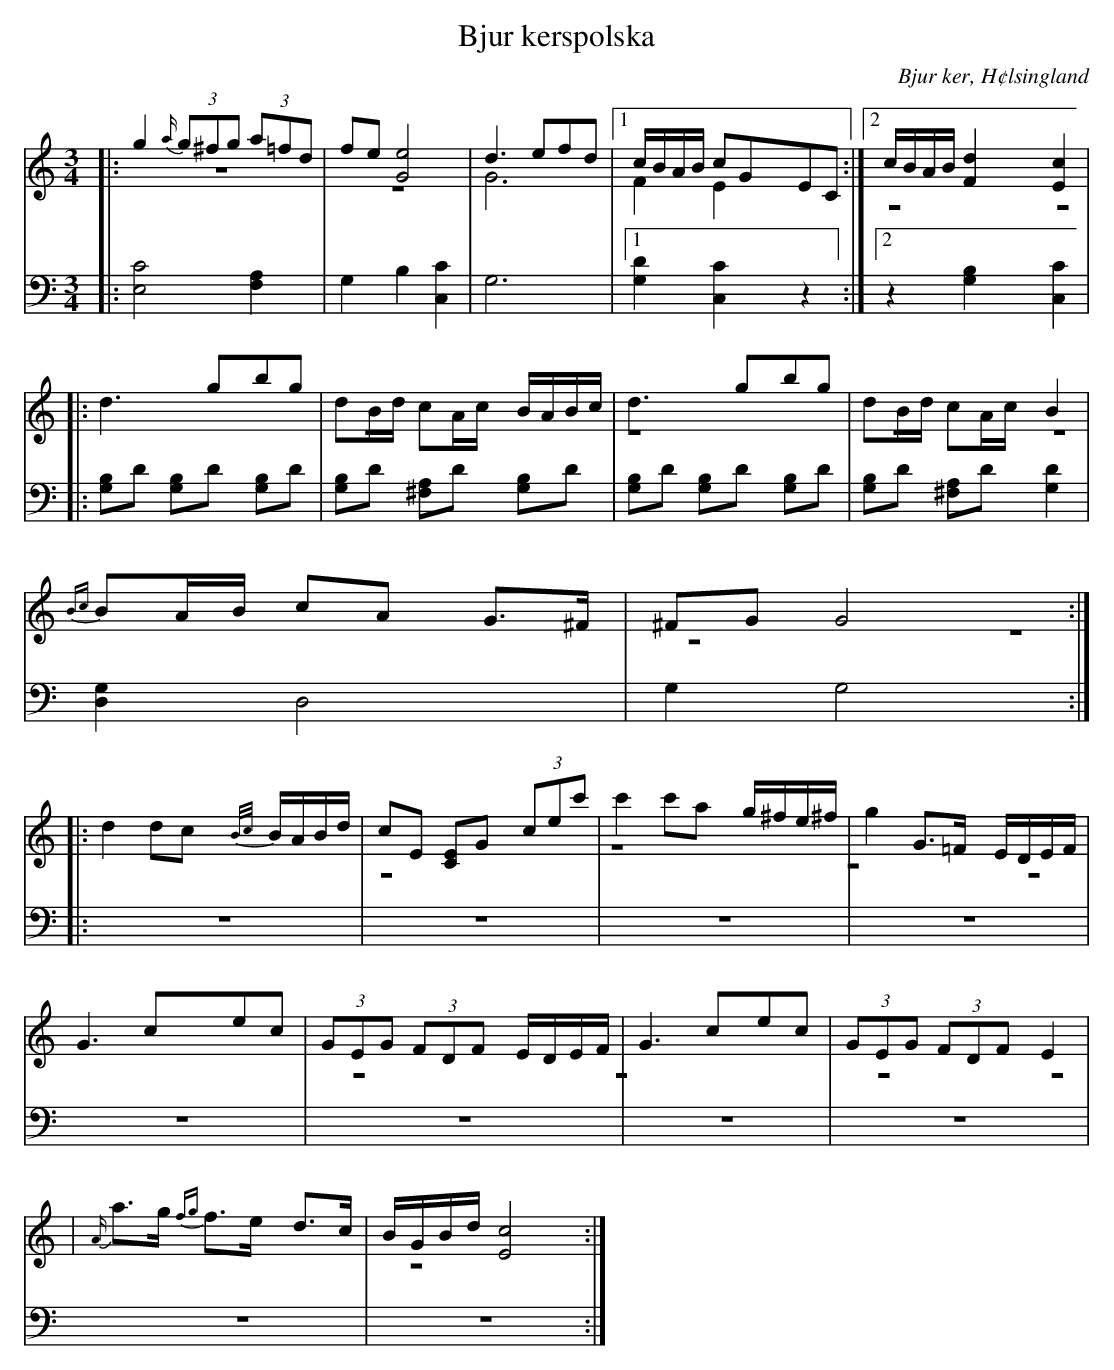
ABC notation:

X:1
T: Bjur kerspolska
O: Bjur ker, H¢lsingland
M: 3/4
L: 1/8
K: C
V:1
V:2 merge
V:3
V:4 merge
V: 1
|:g2 {a/} (3g^fg (3a=fd|fe [G4e4]|d3 efd|1c/B/A/B/ cGEC:|2 c/B/A/B/ [F2d2][E2c2]|
|:d3 gbg| dB/d/ cA/c/ B/A/B/c/| d3 gbg| dB/d/ cA/c/ B2|
{Bc}BA/B/ cA G>^F| ^FG G4 :|
|:d2 dc {B/c/}B/A/B/d/|cE [CE]G (3cec'|c'2 c'a g/^f/e/^f/|g2 G>=F E/D/E/F/|
G3 cec|(3GEG (3FDF E/D/E/F/|G3 cec|(3GEG (3FDF E2|
|{A/}a>g {fg}f>e d>c|B/G/B/d/ [E4c4]:|
V:2
|:z6|z6|G6|1F2 E2:|2 z6|
|:z6|z6|z6| z6|
z6|z6:|
|:z6|z6|z6| z6|z6|
|:z6|z6|z6| z6|z6:|
V:3 clef=bass
|:[E,4C4] [F,2A,2]|G,2B,2 [C,2C2]|G,6|1[G,2D2][C,2C2] z2:|2 z2 [G,2B,2][C,2C2]|
|:[G,B,]D [G,B,]D [G,B,]D|[G,B,]D [^F,A,]D [G,B,]D|[G,B,]D [G,B,]D [G,B,]D|[G,B,]D [^F,A,]D [G,2D2]|
[D,2G,2] D,4|G,2 G,4:|
|:z6|z6|z6| z6|z6|
z6|z6|z6| z6|z6:|
